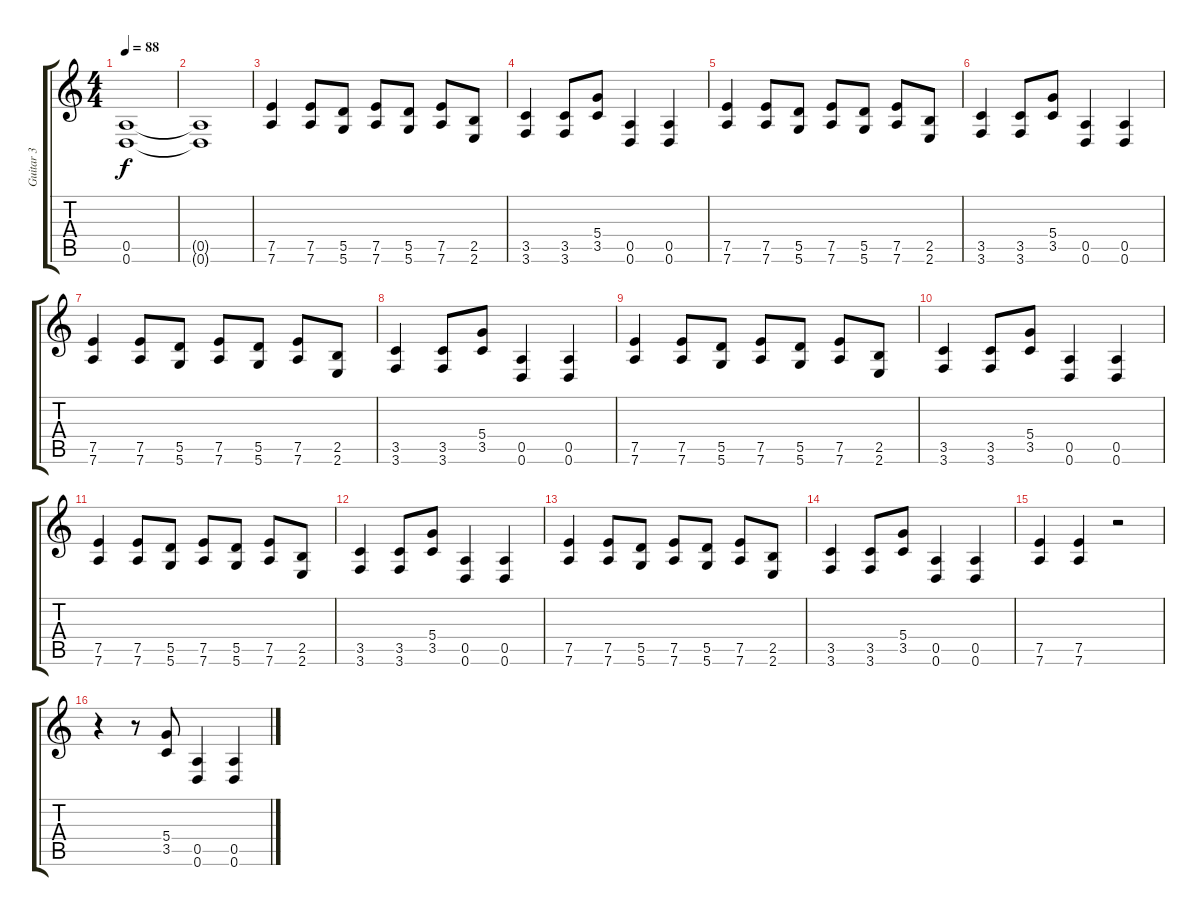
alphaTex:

\track ("Guitar 3" "Guitar 3") {instrument overdrivenguitar}
\staff {score tabs}
\tuning (E4 B3 G3 D3 A2 D2) {hide}
\ts (4 4)
\tempo 88
\clef g2
\ks c
(0.5{t} 0.6{t}).1{dy f} |
(0.5{t} 0.6{t}).1 |
(7.5 7.6).4 (7.5 7.6).8 (5.5 5.6).8 (7.5 7.6).8 (5.5 5.6).8 (7.5 7.6).8 (2.5 2.6).8 |
(3.5 3.6).4 (3.5 3.6).8 (5.4 3.5).8 (0.5 0.6).4 (0.5 0.6).4 |
(7.5 7.6).4 (7.5 7.6).8 (5.5 5.6).8 (7.5 7.6).8 (5.5 5.6).8 (7.5 7.6).8 (2.5 2.6).8 |
(3.5 3.6).4 (3.5 3.6).8 (5.4 3.5).8 (0.5 0.6).4 (0.5 0.6).4 |
(7.5 7.6).4 (7.5 7.6).8 (5.5 5.6).8 (7.5 7.6).8 (5.5 5.6).8 (7.5 7.6).8 (2.5 2.6).8 |
(3.5 3.6).4 (3.5 3.6).8 (5.4 3.5).8 (0.5 0.6).4 (0.5 0.6).4 |
(7.5 7.6).4 (7.5 7.6).8 (5.5 5.6).8 (7.5 7.6).8 (5.5 5.6).8 (7.5 7.6).8 (2.5 2.6).8 |
(3.5 3.6).4 (3.5 3.6).8 (5.4 3.5).8 (0.5 0.6).4 (0.5 0.6).4 |
(7.5 7.6).4 (7.5 7.6).8 (5.5 5.6).8 (7.5 7.6).8 (5.5 5.6).8 (7.5 7.6).8 (2.5 2.6).8 |
(3.5 3.6).4 (3.5 3.6).8 (5.4 3.5).8 (0.5 0.6).4 (0.5 0.6).4 |
(7.5 7.6).4 (7.5 7.6).8 (5.5 5.6).8 (7.5 7.6).8 (5.5 5.6).8 (7.5 7.6).8 (2.5 2.6).8 |
(3.5 3.6).4 (3.5 3.6).8 (5.4 3.5).8 (0.5 0.6).4 (0.5 0.6).4 |
(7.5 7.6).4 (7.5 7.6).4 r.2 |
r.4 r.8 (5.4 3.5).8 (0.5 0.6).4 (0.5 0.6).4
